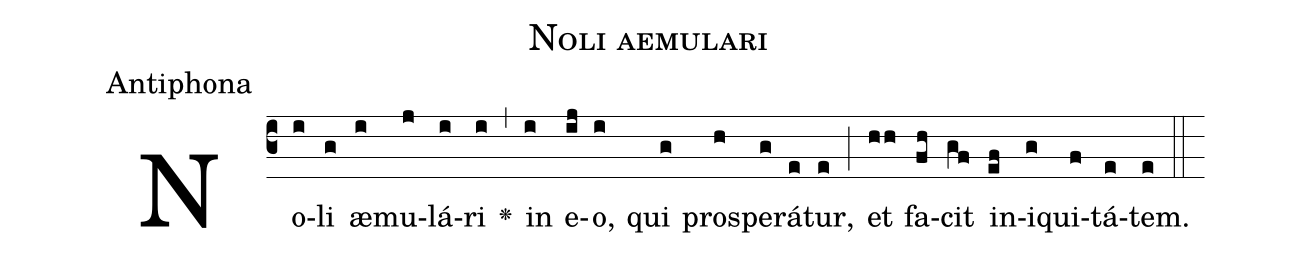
name:Noli aemulari;
office-part:Antiphona;
%%
(c3)No(i)li(g) æ(i)mu(j)lá(i)ri(i) <v>\greheightstar</v>(,) in(i) e(ij)o,(i) qui(g) pro(h)spe(g)rá(e)tur,(e) (;) et(hh) fa(fh)cit(gf) in(ef)i(g)qui(f)tá(e)tem.(e::)
